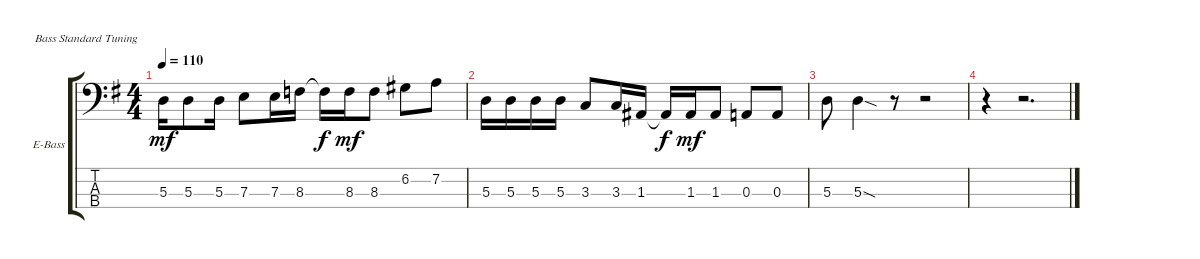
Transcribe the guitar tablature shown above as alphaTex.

\bracketExtendMode groupsimilarinstruments
\firstSystemTrackNameOrientation horizontal
\otherSystemsTrackNameOrientation horizontal
\track ("Бас" "E-Bass") {instrument electricbassfinger}
\staff {score tabs}
\tuning (G2 D2 A1 E1)
\ts (4 4)
\tempo 110
\clef f4
\ks eminor
5.3.16{dy mf} 5.3.8 5.3.16 7.3.8 7.3.16 8.3.16 8.3{t}.16{dy f} 8.3.16{dy mf} 8.3.8 6.2.8 7.2.8 |
5.3.16 5.3.16 5.3.16 5.3.16 3.3.8 3.3.16 1.3.16 1.3{t}.16{dy f} 1.3.16{dy mf} 1.3.8 0.3.8 0.3.8 |
5.3.8 5.3{sod}.4 r.8 r.2 |
r.4 r.2{d}
